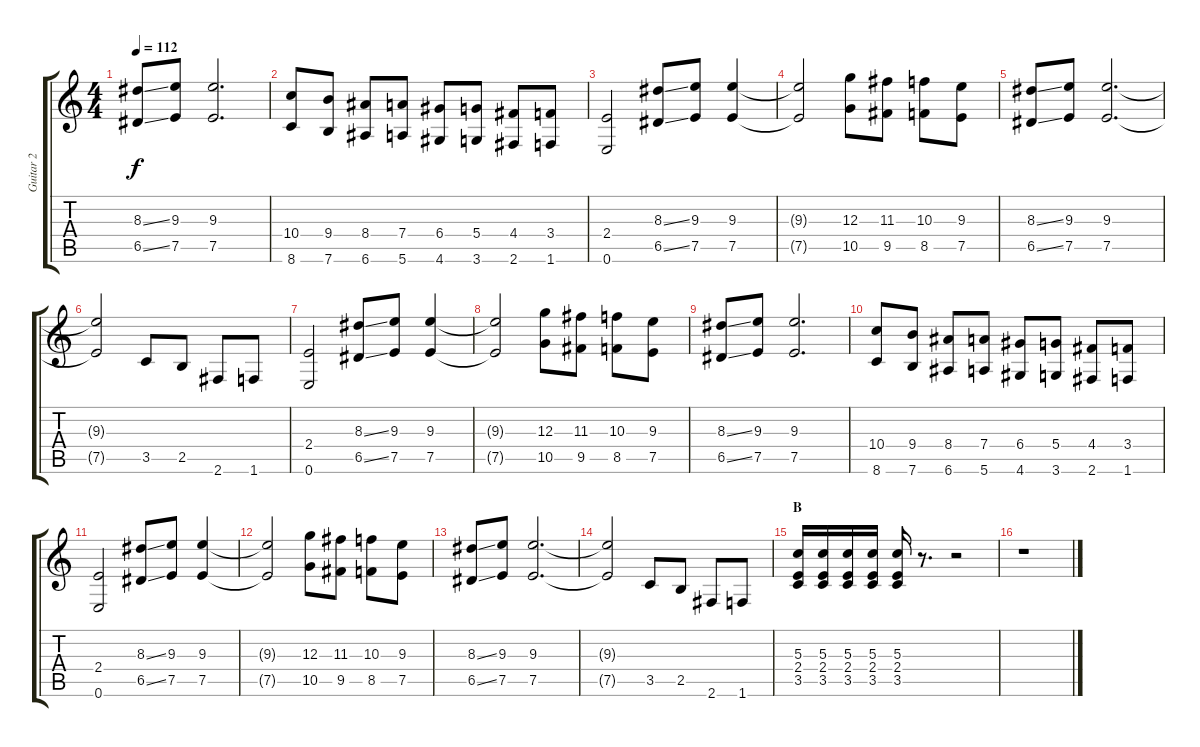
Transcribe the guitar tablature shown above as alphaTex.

\track ("Guitar 2" "Guitar 2") {instrument overdrivenguitar}
\staff {score tabs}
\tuning (E4 B3 G3 D3 A2 E2) {hide}
\ts (4 4)
\tempo 112
\clef g2
\ks c
(8.3{ss} 6.5{ss}).8{dy f} (9.3 7.5).8 (9.3 7.5).2{d} |
(10.4 8.6).8 (9.4 7.6).8 (8.4 6.6).8 (7.4 5.6).8 (6.4 4.6).8 (5.4 3.6).8 (4.4 2.6).8 (3.4 1.6).8 |
(2.4 0.6).2 (8.3{ss} 6.5{ss}).8 (9.3 7.5).8 (9.3 7.5).4 |
(9.3{t} 7.5{t}).2 (12.3 10.5).8 (11.3 9.5).8 (10.3 8.5).8 (9.3 7.5).8 |
(8.3{ss} 6.5{ss}).8 (9.3 7.5).8 (9.3 7.5).2{d} |
(9.3{t} 7.5{t}).2 3.5.8 2.5.8 2.6.8 1.6.8 |
(2.4 0.6).2 (8.3{ss} 6.5{ss}).8 (9.3 7.5).8 (9.3 7.5).4 |
(9.3{t} 7.5{t}).2 (12.3 10.5).8 (11.3 9.5).8 (10.3 8.5).8 (9.3 7.5).8 |
(8.3{ss} 6.5{ss}).8 (9.3 7.5).8 (9.3 7.5).2{d} |
(10.4 8.6).8 (9.4 7.6).8 (8.4 6.6).8 (7.4 5.6).8 (6.4 4.6).8 (5.4 3.6).8 (4.4 2.6).8 (3.4 1.6).8 |
(2.4 0.6).2 (8.3{ss} 6.5{ss}).8 (9.3 7.5).8 (9.3 7.5).4 |
(9.3{t} 7.5{t}).2 (12.3 10.5).8 (11.3 9.5).8 (10.3 8.5).8 (9.3 7.5).8 |
(8.3{ss} 6.5{ss}).8 (9.3 7.5).8 (9.3 7.5).2{d} |
(9.3{t} 7.5{t}).2 3.5.8 2.5.8 2.6.8 1.6.8 |
\section ("" "B")
(5.3 2.4 3.5).16 (5.3 2.4 3.5).16 (5.3 2.4 3.5).16 (5.3 2.4 3.5).16 (5.3 2.4 3.5).16 r.8{d} r.2 |
r.1
